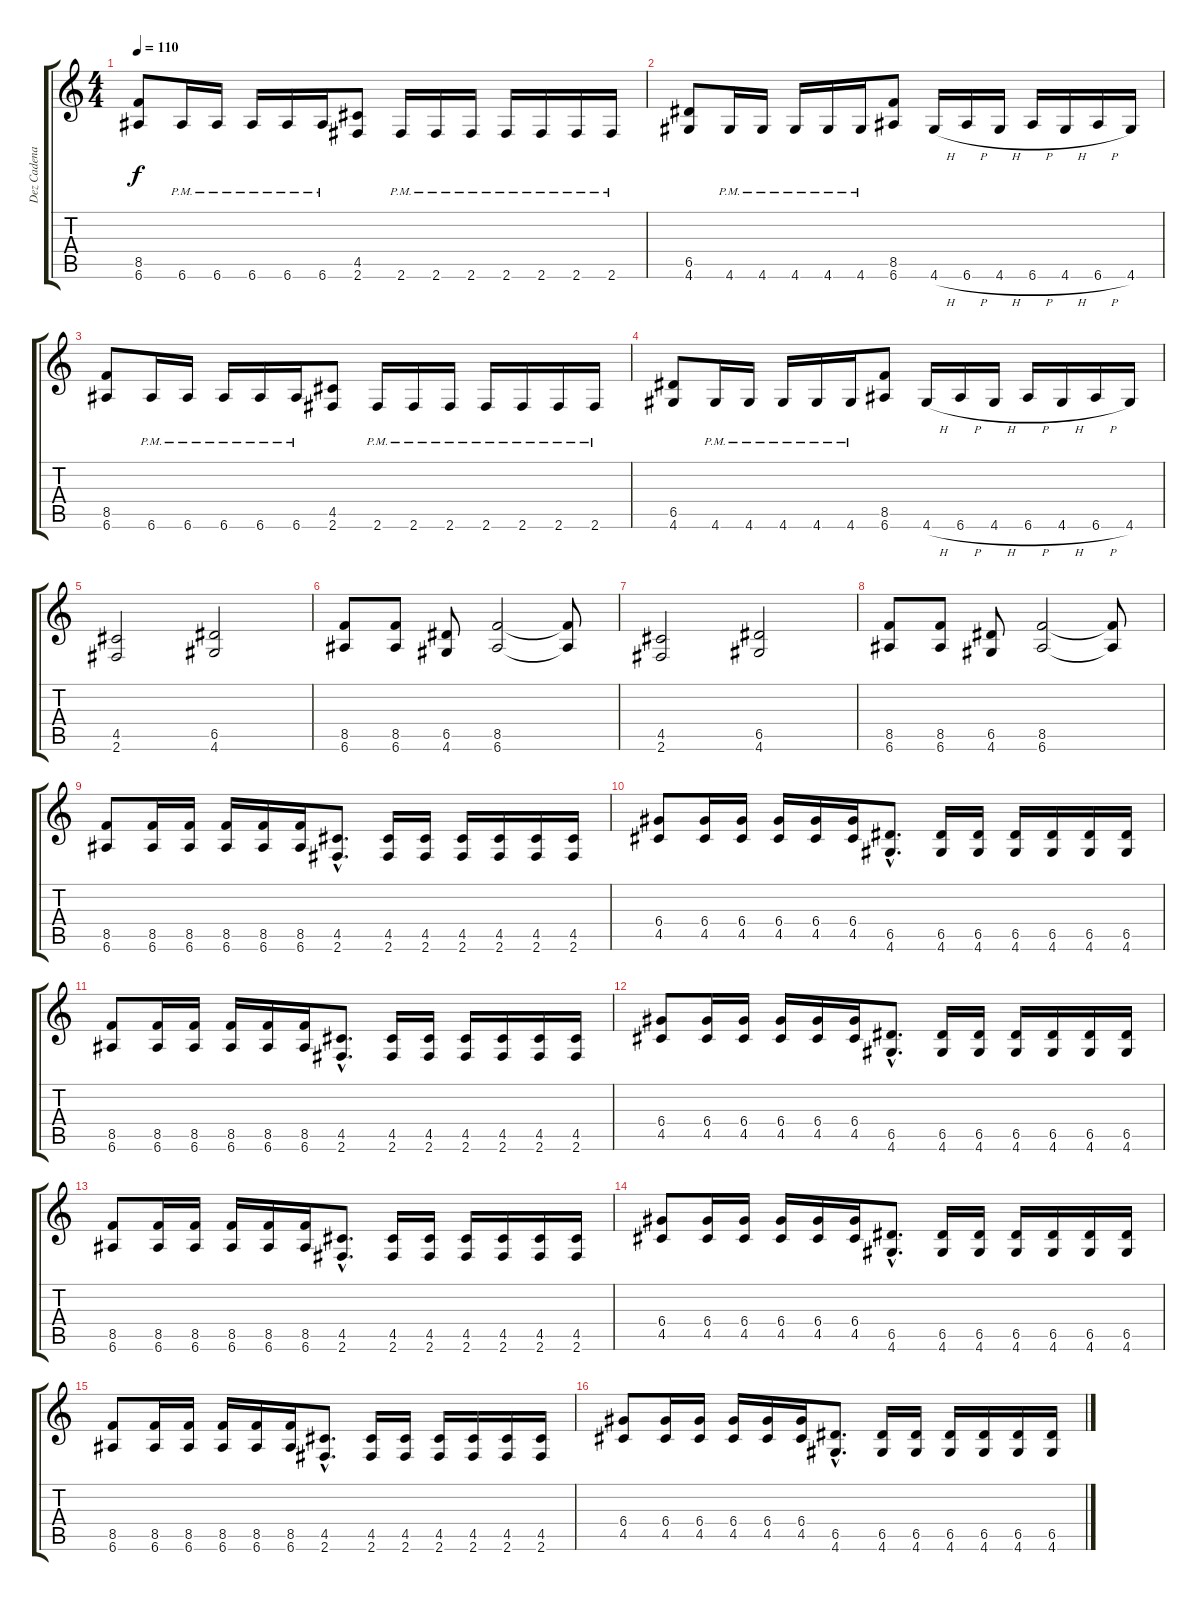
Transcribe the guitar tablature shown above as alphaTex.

\track ("Dez Cadena (from Black Flag)" "Dez Cadena") {instrument distortionguitar}
\staff {score tabs}
\tuning (E4 B3 G3 D3 A2 E2) {hide}
\ts (4 4)
\tempo 110
\clef g2
\ks c
(8.5 6.6).8{dy f} 6.6{pm}.16 6.6{pm}.16 6.6{pm}.16 6.6{pm}.16 6.6{pm}.16 (4.5 2.6).8 2.6{pm}.16 2.6{pm}.16 2.6{pm}.16 2.6{pm}.16 2.6{pm}.16 2.6{pm}.16 2.6{pm}.16 |
(6.5 4.6).8 4.6{pm}.16 4.6{pm}.16 4.6{pm}.16 4.6{pm}.16 4.6{pm}.16 (8.5 6.6).8 4.6{h}.16 6.6{h}.16 4.6{h}.16 6.6{h}.16 4.6{h}.16 6.6{h}.16 4.6.16 |
(8.5 6.6).8 6.6{pm}.16 6.6{pm}.16 6.6{pm}.16 6.6{pm}.16 6.6{pm}.16 (4.5 2.6).8 2.6{pm}.16 2.6{pm}.16 2.6{pm}.16 2.6{pm}.16 2.6{pm}.16 2.6{pm}.16 2.6{pm}.16 |
(6.5 4.6).8 4.6{pm}.16 4.6{pm}.16 4.6{pm}.16 4.6{pm}.16 4.6{pm}.16 (8.5 6.6).8 4.6{h}.16 6.6{h}.16 4.6{h}.16 6.6{h}.16 4.6{h}.16 6.6{h}.16 4.6.16 |
(4.5 2.6).2 (6.5 4.6).2 |
(8.5 6.6).8 (8.5 6.6).8 (6.5 4.6).8 (8.5 6.6).2 (8.5{t} 6.6{t}).8 |
(4.5 2.6).2 (6.5 4.6).2 |
(8.5 6.6).8 (8.5 6.6).8 (6.5 4.6).8 (8.5 6.6).2 (8.5{t} 6.6{t}).8 |
(8.5 6.6).8 (8.5 6.6).16 (8.5 6.6).16 (8.5 6.6).16 (8.5 6.6).16 (8.5 6.6).16 (4.5{hac} 2.6{hac}).8{d} (4.5 2.6).16 (4.5 2.6).16 (4.5 2.6).16 (4.5 2.6).16 (4.5 2.6).16 (4.5 2.6).16 |
(6.4 4.5).8 (6.4 4.5).16 (6.4 4.5).16 (6.4 4.5).16 (6.4 4.5).16 (6.4 4.5).16 (6.5{hac} 4.6{hac}).8{d} (6.5 4.6).16 (6.5 4.6).16 (6.5 4.6).16 (6.5 4.6).16 (6.5 4.6).16 (6.5 4.6).16 |
(8.5 6.6).8 (8.5 6.6).16 (8.5 6.6).16 (8.5 6.6).16 (8.5 6.6).16 (8.5 6.6).16 (4.5{hac} 2.6{hac}).8{d} (4.5 2.6).16 (4.5 2.6).16 (4.5 2.6).16 (4.5 2.6).16 (4.5 2.6).16 (4.5 2.6).16 |
(6.4 4.5).8 (6.4 4.5).16 (6.4 4.5).16 (6.4 4.5).16 (6.4 4.5).16 (6.4 4.5).16 (6.5{hac} 4.6{hac}).8{d} (6.5 4.6).16 (6.5 4.6).16 (6.5 4.6).16 (6.5 4.6).16 (6.5 4.6).16 (6.5 4.6).16 |
(8.5 6.6).8 (8.5 6.6).16 (8.5 6.6).16 (8.5 6.6).16 (8.5 6.6).16 (8.5 6.6).16 (4.5{hac} 2.6{hac}).8{d} (4.5 2.6).16 (4.5 2.6).16 (4.5 2.6).16 (4.5 2.6).16 (4.5 2.6).16 (4.5 2.6).16 |
(6.4 4.5).8 (6.4 4.5).16 (6.4 4.5).16 (6.4 4.5).16 (6.4 4.5).16 (6.4 4.5).16 (6.5{hac} 4.6{hac}).8{d} (6.5 4.6).16 (6.5 4.6).16 (6.5 4.6).16 (6.5 4.6).16 (6.5 4.6).16 (6.5 4.6).16 |
(8.5 6.6).8 (8.5 6.6).16 (8.5 6.6).16 (8.5 6.6).16 (8.5 6.6).16 (8.5 6.6).16 (4.5{hac} 2.6{hac}).8{d} (4.5 2.6).16 (4.5 2.6).16 (4.5 2.6).16 (4.5 2.6).16 (4.5 2.6).16 (4.5 2.6).16 |
(6.4 4.5).8 (6.4 4.5).16 (6.4 4.5).16 (6.4 4.5).16 (6.4 4.5).16 (6.4 4.5).16 (6.5{hac} 4.6{hac}).8{d} (6.5 4.6).16 (6.5 4.6).16 (6.5 4.6).16 (6.5 4.6).16 (6.5 4.6).16 (6.5 4.6).16
